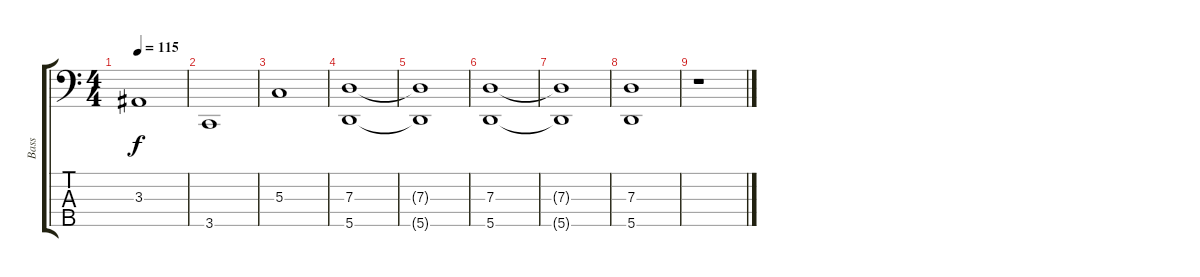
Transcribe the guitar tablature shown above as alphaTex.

\track ("Bass" "Bass") {instrument electricbasspick}
\staff {score tabs}
\tuning (F2 C2 G1 D1 A0) {hide}
\ts (4 4)
\tempo 115
\clef f4
\ks c
3.3.1{dy f} |
3.5.1 |
5.3.1 |
(7.3 5.5).1 |
(7.3{t} 5.5{t}).1 |
(7.3 5.5).1 |
(7.3{t} 5.5{t}).1 |
(7.3 5.5).1 |
r.1
